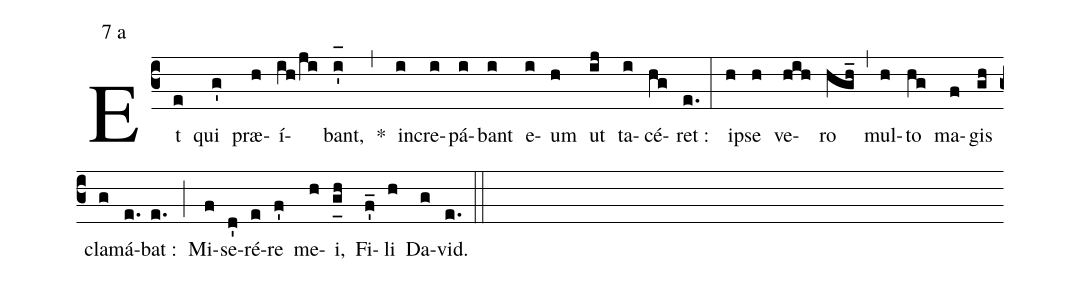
mode:7 a;
%%
(c3) Et(e) qui(g') præ(h)í(ih/ji)bant,(i'_[oh:h]) *(,) in(i)cre(i)pá(i)bant(i) e(i)um(h) ut(ij) ta(i)cé(hg)ret :(e.) (:) i(h)pse(h) ve(hih)ro(hgh_) (,) mul(h)to(hg) ma(f)gis(gh) cla(g)má(e.)bat :(e.) (;) Mi(f)se(d')ré(e)re(f') me(h)i,(g_[uh:l]h) Fi(f'_)li(h) Da(g)vid.(e.) (::)
